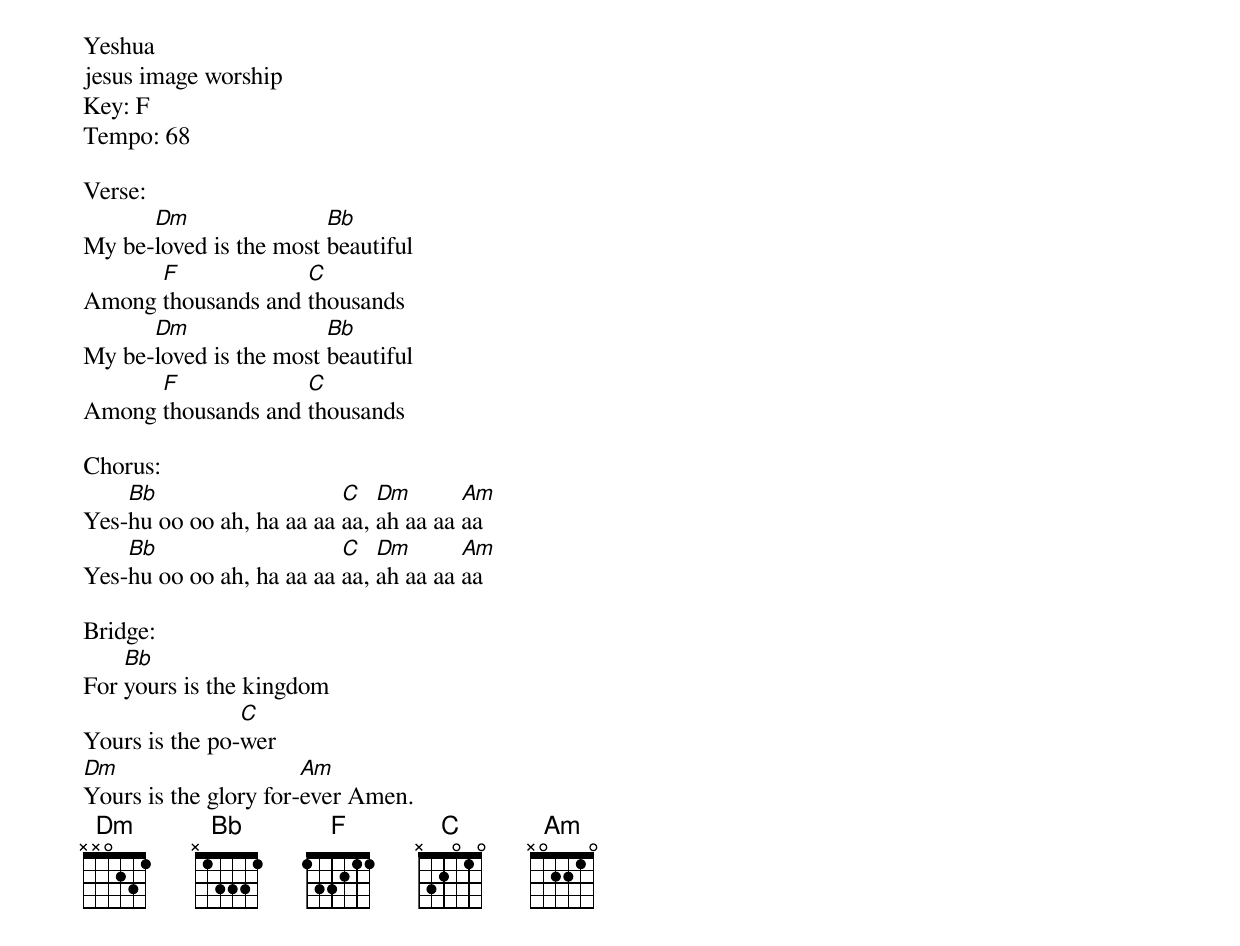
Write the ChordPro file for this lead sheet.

Yeshua
jesus image worship
Key: F
Tempo: 68

Verse:
My be-[Dm]loved is the most [Bb]beautiful
Among [F]thousands and [C]thousands
My be-[Dm]loved is the most [Bb]beautiful
Among [F]thousands and [C]thousands

Chorus:
Yes-[Bb]hu oo oo ah, ha aa aa [C]aa, [Dm]ah aa aa [Am]aa
Yes-[Bb]hu oo oo ah, ha aa aa [C]aa, [Dm]ah aa aa [Am]aa

Bridge:
For [Bb]yours is the kingdom
Yours is the po-[C]wer
[Dm]Yours is the glory for-[Am]ever Amen.
